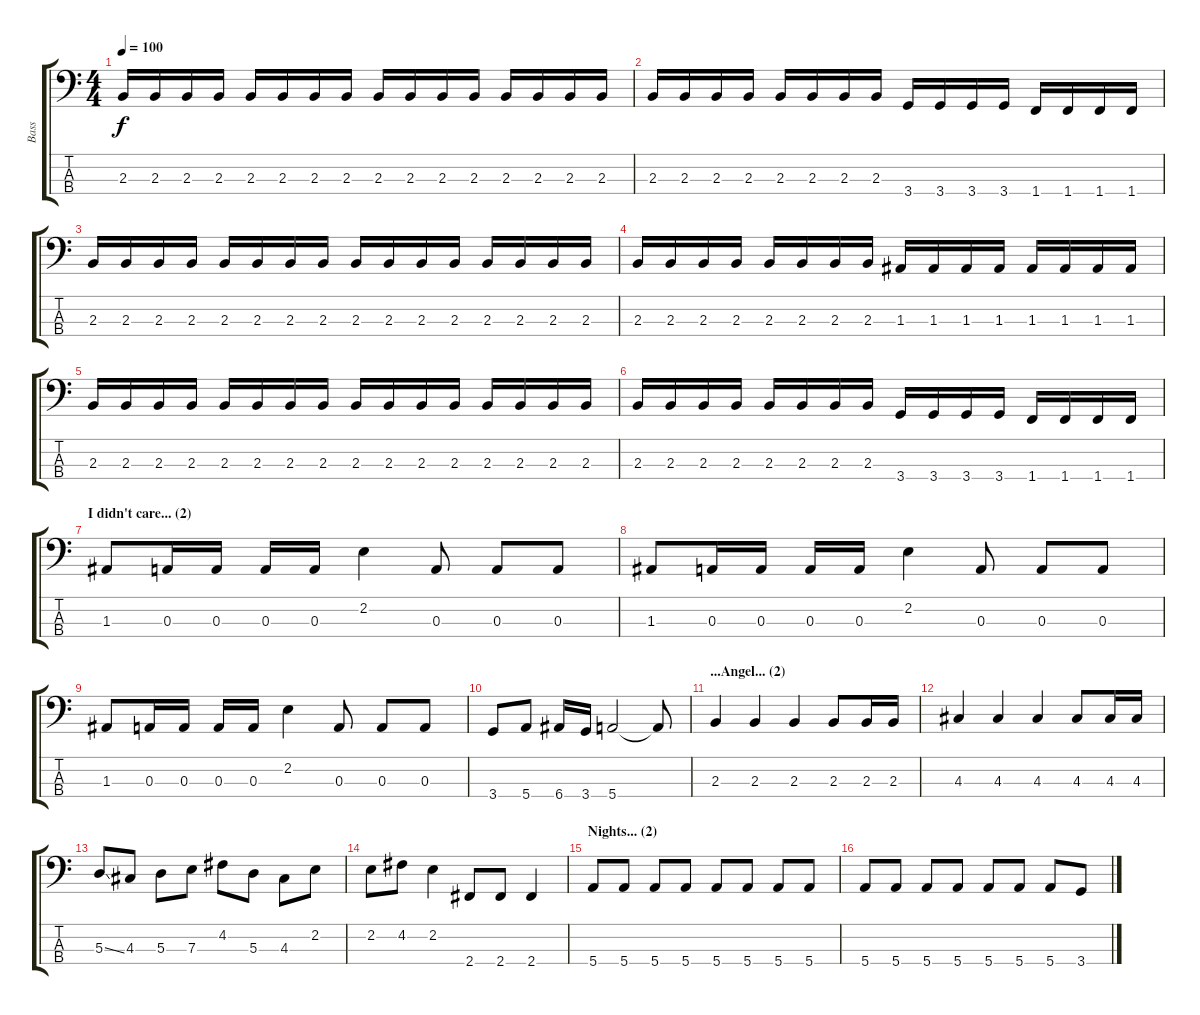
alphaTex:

\track ("Bass" "Bass") {instrument electricbasspick}
\staff {score tabs}
\tuning (G2 D2 A1 E1) {hide}
\ts (4 4)
\tempo 100
\clef f4
\ks c
2.3.16{dy f} 2.3.16 2.3.16 2.3.16 2.3.16 2.3.16 2.3.16 2.3.16 2.3.16 2.3.16 2.3.16 2.3.16 2.3.16 2.3.16 2.3.16 2.3.16 |
2.3.16 2.3.16 2.3.16 2.3.16 2.3.16 2.3.16 2.3.16 2.3.16 3.4.16 3.4.16 3.4.16 3.4.16 1.4.16 1.4.16 1.4.16 1.4.16 |
2.3.16 2.3.16 2.3.16 2.3.16 2.3.16 2.3.16 2.3.16 2.3.16 2.3.16 2.3.16 2.3.16 2.3.16 2.3.16 2.3.16 2.3.16 2.3.16 |
2.3.16 2.3.16 2.3.16 2.3.16 2.3.16 2.3.16 2.3.16 2.3.16 1.3.16 1.3.16 1.3.16 1.3.16 1.3.16 1.3.16 1.3.16 1.3.16 |
2.3.16 2.3.16 2.3.16 2.3.16 2.3.16 2.3.16 2.3.16 2.3.16 2.3.16 2.3.16 2.3.16 2.3.16 2.3.16 2.3.16 2.3.16 2.3.16 |
2.3.16 2.3.16 2.3.16 2.3.16 2.3.16 2.3.16 2.3.16 2.3.16 3.4.16 3.4.16 3.4.16 3.4.16 1.4.16 1.4.16 1.4.16 1.4.16 |
\section ("" "I didn't care... (2)")
1.3.8 0.3.16 0.3.16 0.3.16 0.3.16 2.2.4 0.3.8 0.3.8 0.3.8 |
1.3.8 0.3.16 0.3.16 0.3.16 0.3.16 2.2.4 0.3.8 0.3.8 0.3.8 |
1.3.8 0.3.16 0.3.16 0.3.16 0.3.16 2.2.4 0.3.8 0.3.8 0.3.8 |
3.4.8 5.4.8 6.4.16 3.4.16 5.4.2 5.4{t}.8 |
\section ("" "...Angel... (2)")
2.3.4 2.3.4 2.3.4 2.3.8 2.3.16 2.3.16 |
4.3.4 4.3.4 4.3.4 4.3.8 4.3.16 4.3.16 |
5.3{ss}.8 4.3.8 5.3.8 7.3.8 4.2.8 5.3.8 4.3.8 2.2.8 |
2.2.8 4.2.8 2.2.4 2.4.8 2.4.8 2.4.4 |
\section ("" "Nights... (2)")
5.4.8 5.4.8 5.4.8 5.4.8 5.4.8 5.4.8 5.4.8 5.4.8 |
5.4.8 5.4.8 5.4.8 5.4.8 5.4.8 5.4.8 5.4.8 3.4.8
